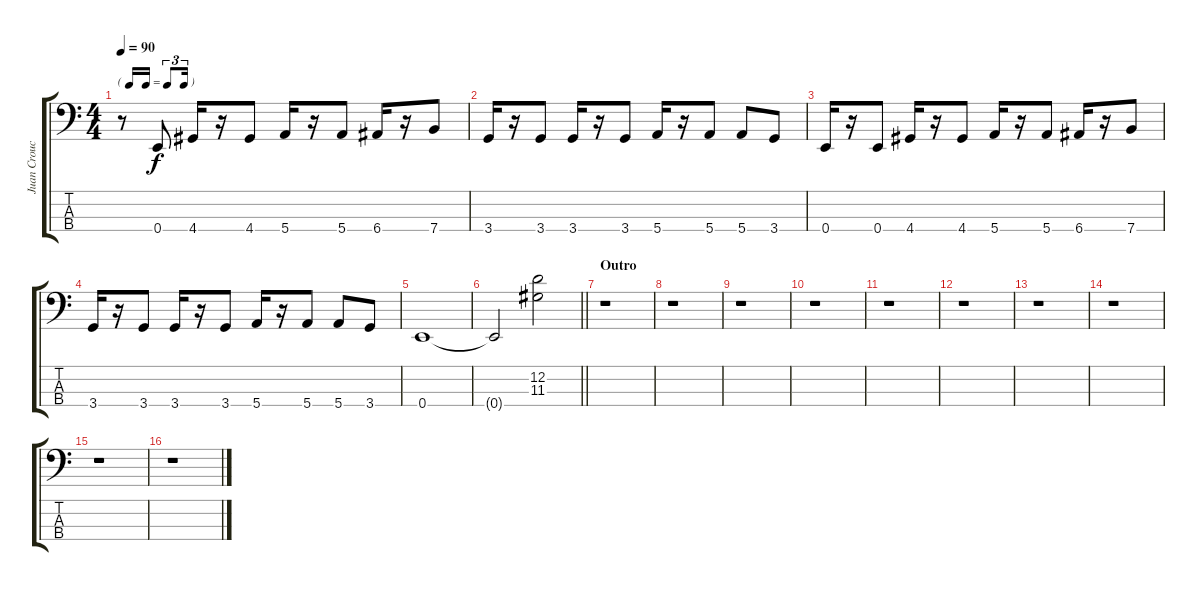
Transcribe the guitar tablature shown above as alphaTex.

\track ("Juan Croucier - Bass" "Juan Crouc") {instrument electricbasspick}
\staff {score tabs}
\tuning (G2 D2 A1 E1) {hide}
\ts (4 4)
\tf triplet16th
\tempo 90
\clef f4
\ks c
r.8{dy f} 0.4.8 4.4.16 r.16 4.4.8 5.4.16 r.16 5.4.8 6.4.16 r.16 7.4.8 |
3.4.16 r.16 3.4.8 3.4.16 r.16 3.4.8 5.4.16 r.16 5.4.8 5.4.8 3.4.8 |
0.4.16 r.16 0.4.8 4.4.16 r.16 4.4.8 5.4.16 r.16 5.4.8 6.4.16 r.16 7.4.8 |
3.4.16 r.16 3.4.8 3.4.16 r.16 3.4.8 5.4.16 r.16 5.4.8 5.4.8 3.4.8 |
0.4.1 |
\barLineRight lightlight
0.4{t}.2 (12.2 11.3).2 |
\section ("" "Outro")
r.1 |
r.1 |
r.1 |
r.1 |
r.1 |
r.1 |
r.1 |
r.1 |
r.1 |
r.1
